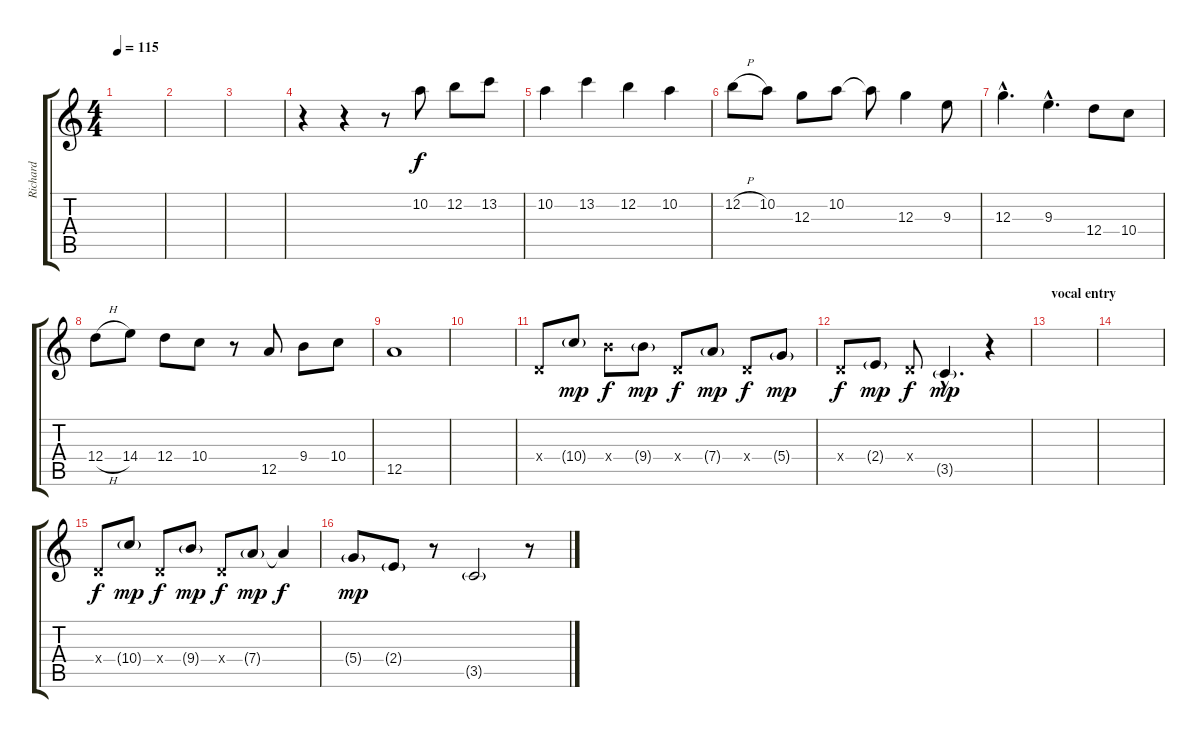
\track ("Richard" "Richard") {instrument overdrivenguitar}
\staff {score tabs}
\tuning (E4 B3 G3 D3 A2 E2) {hide}
\ts (4 4)
\tempo 115
\clef g2
\ks c
|
|
|
r.4 r.4 r.8 10.2.8 12.2.8 13.2.8 |
10.2.4 13.2.4 12.2.4 10.2.4 |
12.2{h}.8 10.2.8 12.3.8 10.2.8 10.2{t}.8 12.3.4 9.3.8 |
12.3{hac}.4{d} 9.3{hac}.4{d} 12.4.8 10.4.8 |
12.4{h}.8 14.4.8 12.4.8 10.4.8 r.8 12.5.8 9.4.8 10.4.8 |
12.5.1{volume 3 instrument overdrivenguitar} |
|
0.4{x}.8{volume 10} 10.4{g}.8{dy mp} 9.4{x}.8{dy f} 9.4{g}.8{dy mp} 0.4{x}.8{dy f} 7.4{g}.8{dy mp} 0.4{x}.8{dy f} 5.4{g}.8{dy mp} |
0.4{x}.8{dy f} 2.4{g}.8{dy mp} 0.4{x}.8{dy f} 3.5{g hac}.4{d dy mp} r.4 |
\section ("" "vocal entry")
|
|
0.4{x}.8{dy f volume 12} 10.4{g}.8{dy mp} 0.4{x}.8{dy f} 9.4{g}.8{dy mp} 0.4{x}.8{dy f} 7.4{g}.8{dy mp} 7.4{t}.4{dy f} |
5.4{g}.8{dy mp} 2.4{g}.8 r.8 3.5{g}.2 r.8
